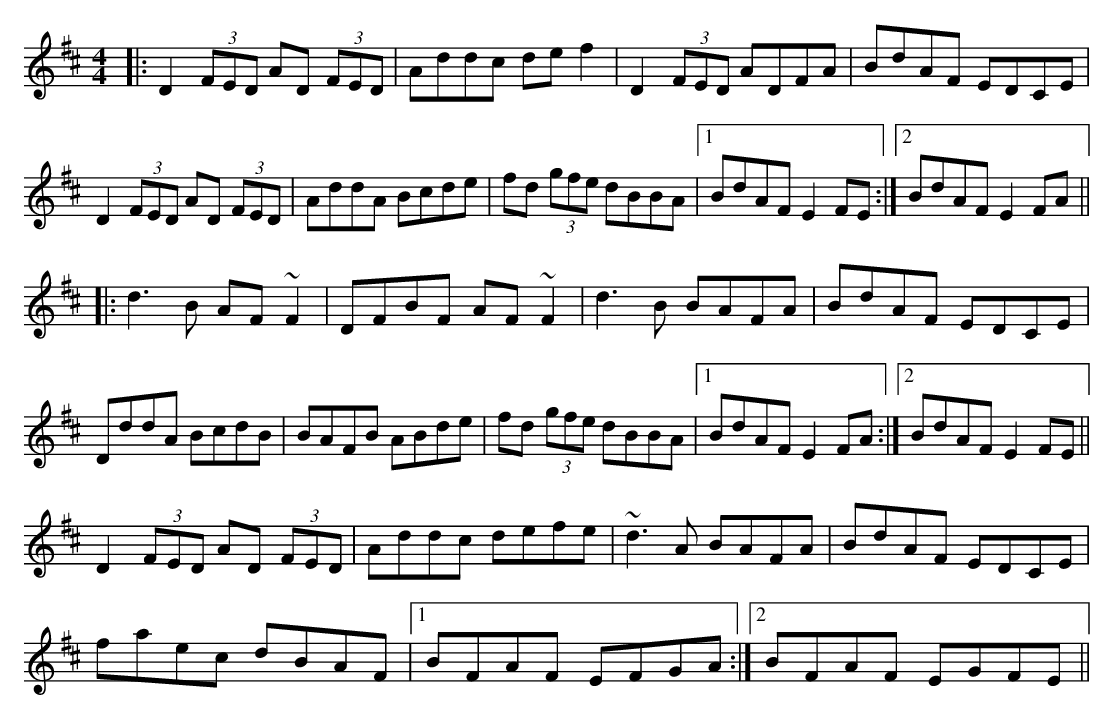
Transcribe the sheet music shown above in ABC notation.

X:1
M:4/4
K:D
|:D2 (3FED AD (3FED|Addc def2|D2 (3FED ADFA|BdAF EDCE|
D2 (3FED AD (3FED|AddA Bcde|fd (3gfe dBBA|1 BdAF E2FE:|2 BdAF E2FA||
|:d3B AF~F2|DFBF AF~F2|d3B BAFA|BdAF EDCE|
DddA BcdB|BAFB ABde|fd (3gfe dBBA|1 BdAF E2FA:|2 BdAF E2FE||
D2 (3FED AD (3FED|Addc defe|~d3A BAFA|BdAF EDCE|
faec dBAF|1 BFAF EFGA:|2 BFAF EGFE||
